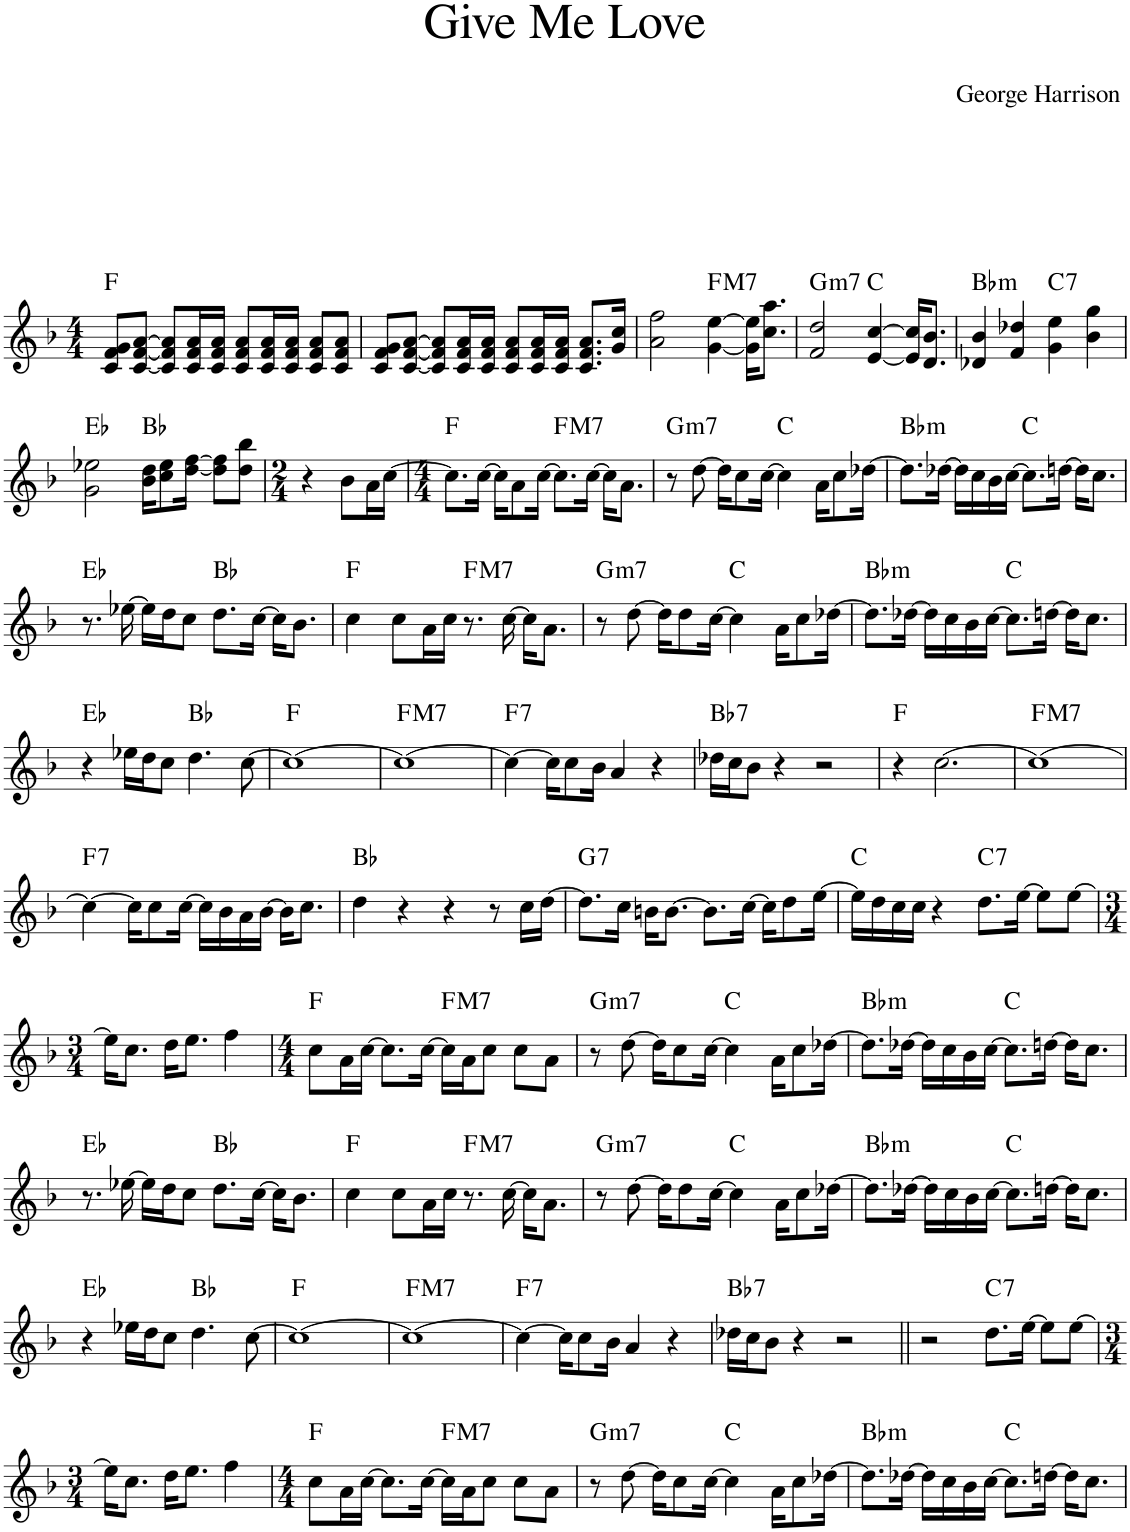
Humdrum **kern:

**kern	**harte
*part1	*part1
*staff1	*
*I"Piano	*
*I'Pno.	*
*clefG2	*
*k[b-]	*
*M4/4	*
=1	=1
8c/ 8f/ 8g/L	F:maj
[8c/ [8f/ [8a/J	.
8c/] 8f/] 8a/]L	.
16c/ 16f/ 16a/L	.
16c/ 16f/ 16a/JJ	.
8c/ 8f/ 8a/L	.
16c/ 16f/ 16a/L	.
16c/ 16f/ 16a/JJ	.
8c/ 8f/ 8a/L	.
8c/ 8f/ 8a/J	.
=2	=2
8c/ 8f/ 8g/L	.
[8c/ [8f/ [8a/J	.
8c/] 8f/] 8a/]L	.
16c/ 16f/ 16a/L	.
16c/ 16f/ 16a/JJ	.
8c/ 8f/ 8a/L	.
16c/ 16f/ 16a/L	.
16c/ 16f/ 16a/JJ	.
8.c/ 8.f/ 8.a/L	.
16g/ 16cc/Jk	.
=3	=3
2a\ 2ff\	.
!	!LO:H:kt=M7
[4g\ [4ee\	F:maj7
16g\] 16ee\]KL	.
8.cc\ 8.aa\J	.
=4	=4
!	!LO:H:kt=m7
2f/ 2dd/	G:min7
[4e/ [4cc/	C:maj
16e/] 16cc/]KL	.
8.d/ 8.b-/J	.
=5	=5
!	!LO:H:kt=m
4d-X/ 4b-/	Bb:min
4f/ 4dd-X/	.
!	!LO:H:kt=7
4g\ 4ee\	C:7
4b-\ 4gg\	.
!!LO:LB:g=z
=6	=6
2g\ 2ee-X\	Eb:maj
16b-\ 16dd\KL	Bb:maj
8cc\ 8ee-\	.
[16dd\ [16ff\Jk	.
8dd\] 8ff\]L	.
8dd\ 8bb-\J	.
=7	=7
*M2/4	*
4r	.
8b-\L	.
16a\L	.
[16cc\JJ	.
=8	=8
*M4/4	*
8.cc\L]	F:maj
[16cc\Jk	.
16cc\KL]	.
8a\	.
[16cc\Jk	.
!	!LO:H:kt=M7
8.cc\L]	F:maj7
[16cc\Jk	.
16cc\KL]	.
8.a\J	.
=9	=9
!	!LO:H:kt=m7
8r	G:min7
[8dd\	.
16dd\KL]	.
8cc\	.
[16cc\Jk	.
4cc\]	C:maj
16a\KL	.
8cc\	.
[16dd-X\Jk	.
=10	=10
!	!LO:H:kt=m
8.dd-\L]	Bb:min
[16dd-X\Jk	.
16dd-\LL]	.
16cc\	.
16b-\	.
[16cc\JJ	.
8.cc\L]	C:maj
[16ddn\Jk	.
16dd\KL]	.
8.cc\J	.
!!LO:LB:g=z
=11	=11
8.r	Eb:maj
[16ee-X\	.
16ee-\LL]	.
16dd\J	.
8cc\J	.
8.dd\L	Bb:maj
[16cc\Jk	.
16cc\KL]	.
8.b-\J	.
=12	=12
4cc\	F:maj
8cc\L	.
16a\L	.
16cc\JJ	.
!	!LO:H:kt=M7
8.r	F:maj7
[16cc\	.
16cc\KL]	.
8.a\J	.
=13	=13
!	!LO:H:kt=m7
8r	G:min7
[8dd\	.
16dd\KL]	.
8dd\	.
[16cc\Jk	.
4cc\]	C:maj
16a\KL	.
8cc\	.
[16dd-X\Jk	.
=14	=14
!	!LO:H:kt=m
8.dd-\L]	Bb:min
[16dd-X\Jk	.
16dd-\LL]	.
16cc\	.
16b-\	.
[16cc\JJ	.
8.cc\L]	C:maj
[16ddn\Jk	.
16dd\KL]	.
8.cc\J	.
!!LO:LB:g=z
=15	=15
4r	Eb:maj
16ee-X\LL	.
16dd\J	.
8cc\J	.
4.dd\	Bb:maj
[8cc\	.
=16	=16
1cc_	F:maj
=17	=17
!	!LO:H:kt=M7
1cc_	F:maj7
=18	=18
!	!LO:H:kt=7
4cc\_	F:7
16cc\KL]	.
8cc\	.
16b-\Jk	.
4a/	.
4r	.
=19	=19
!	!LO:H:kt=7
16dd-X\LL	Bb:7
16cc\J	.
8b-\J	.
4r	.
2r	.
=20	=20
4r	F:maj
[2.cc\	.
=21	=21
!	!LO:H:kt=M7
1cc_	F:maj7
!!LO:LB:g=z
=22	=22
!	!LO:H:kt=7
4cc\_	F:7
16cc\KL]	.
8cc\	.
[16cc\Jk	.
16cc\LL]	.
16b-\	.
16a\	.
[16b-\JJ	.
16b-\KL]	.
8.cc\J	.
=23	=23
4dd\	Bb:maj
4r	.
4r	.
8r	.
16cc\LL	.
[16dd\JJ	.
=24	=24
!	!LO:H:kt=7
8.dd\L]	G:7
16cc\Jk	.
16bn\KL	.
[8.b\J	.
8.b\L]	.
[16cc\Jk	.
16cc\KL]	.
8dd\	.
[16ee\Jk	.
=25	=25
16ee\LL]	C:maj
16dd\	.
16cc\	.
16cc\JJ	.
4r	.
!	!LO:H:kt=7
8.dd\L	C:7
[16ee\Jk	.
8ee\L]	.
[8ee\J	.
!!LO:LB:g=z
=26	=26
*M3/4	*
16ee\KL]	.
8.cc\J	.
16dd\KL	.
8.ee\J	.
4ff\	.
=27	=27
*M4/4	*
8cc\L	F:maj
16a\L	.
[16cc\JJ	.
8.cc\L]	.
[16cc\Jk	.
!	!LO:H:kt=M7
16cc\LL]	F:maj7
16a\J	.
8cc\J	.
8cc\L	.
8a\J	.
=28	=28
!	!LO:H:kt=m7
8r	G:min7
[8dd\	.
16dd\KL]	.
8cc\	.
[16cc\Jk	.
4cc\]	C:maj
16a\KL	.
8cc\	.
[16dd-X\Jk	.
=29	=29
!	!LO:H:kt=m
8.dd-\L]	Bb:min
[16dd-X\Jk	.
16dd-\LL]	.
16cc\	.
16b-\	.
[16cc\JJ	.
8.cc\L]	C:maj
[16ddn\Jk	.
16dd\KL]	.
8.cc\J	.
!!LO:LB:g=z
=30	=30
8.r	Eb:maj
[16ee-X\	.
16ee-\LL]	.
16dd\J	.
8cc\J	.
8.dd\L	Bb:maj
[16cc\Jk	.
16cc\KL]	.
8.b-\J	.
=31	=31
4cc\	F:maj
8cc\L	.
16a\L	.
16cc\JJ	.
!	!LO:H:kt=M7
8.r	F:maj7
[16cc\	.
16cc\KL]	.
8.a\J	.
=32	=32
!	!LO:H:kt=m7
8r	G:min7
[8dd\	.
16dd\KL]	.
8dd\	.
[16cc\Jk	.
4cc\]	C:maj
16a\KL	.
8cc\	.
[16dd-X\Jk	.
=33	=33
!	!LO:H:kt=m
8.dd-\L]	Bb:min
[16dd-X\Jk	.
16dd-\LL]	.
16cc\	.
16b-\	.
[16cc\JJ	.
8.cc\L]	C:maj
[16ddn\Jk	.
16dd\KL]	.
8.cc\J	.
!!LO:LB:g=z
=34	=34
4r	Eb:maj
16ee-X\LL	.
16dd\J	.
8cc\J	.
4.dd\	Bb:maj
[8cc\	.
=35	=35
1cc_	F:maj
=36	=36
!	!LO:H:kt=M7
1cc_	F:maj7
=37	=37
!	!LO:H:kt=7
4cc\_	F:7
16cc\KL]	.
8cc\	.
16b-\Jk	.
4a/	.
4r	.
=38	=38
!	!LO:H:kt=7
16dd-X\LL	Bb:7
16cc\J	.
8b-\J	.
4r	.
2r	.
=39||	=39||
2r	.
!	!LO:H:kt=7
8.dd\L	C:7
[16ee\Jk	.
8ee\L]	.
[8ee\J	.
!!LO:LB:g=z
=40	=40
*M3/4	*
16ee\KL]	.
8.cc\J	.
16dd\KL	.
8.ee\J	.
4ff\	.
=41	=41
*M4/4	*
8cc\L	F:maj
16a\L	.
[16cc\JJ	.
8.cc\L]	.
[16cc\Jk	.
!	!LO:H:kt=M7
16cc\LL]	F:maj7
16a\J	.
8cc\J	.
8cc\L	.
8a\J	.
=42	=42
!	!LO:H:kt=m7
8r	G:min7
[8dd\	.
16dd\KL]	.
8cc\	.
[16cc\Jk	.
4cc\]	C:maj
16a\KL	.
8cc\	.
[16dd-X\Jk	.
=43	=43
!	!LO:H:kt=m
8.dd-\L]	Bb:min
[16dd-X\Jk	.
16dd-\LL]	.
16cc\	.
16b-\	.
[16cc\JJ	.
8.cc\L]	C:maj
[16ddn\Jk	.
16dd\KL]	.
8.cc\J	.
=	=
*-	*-
